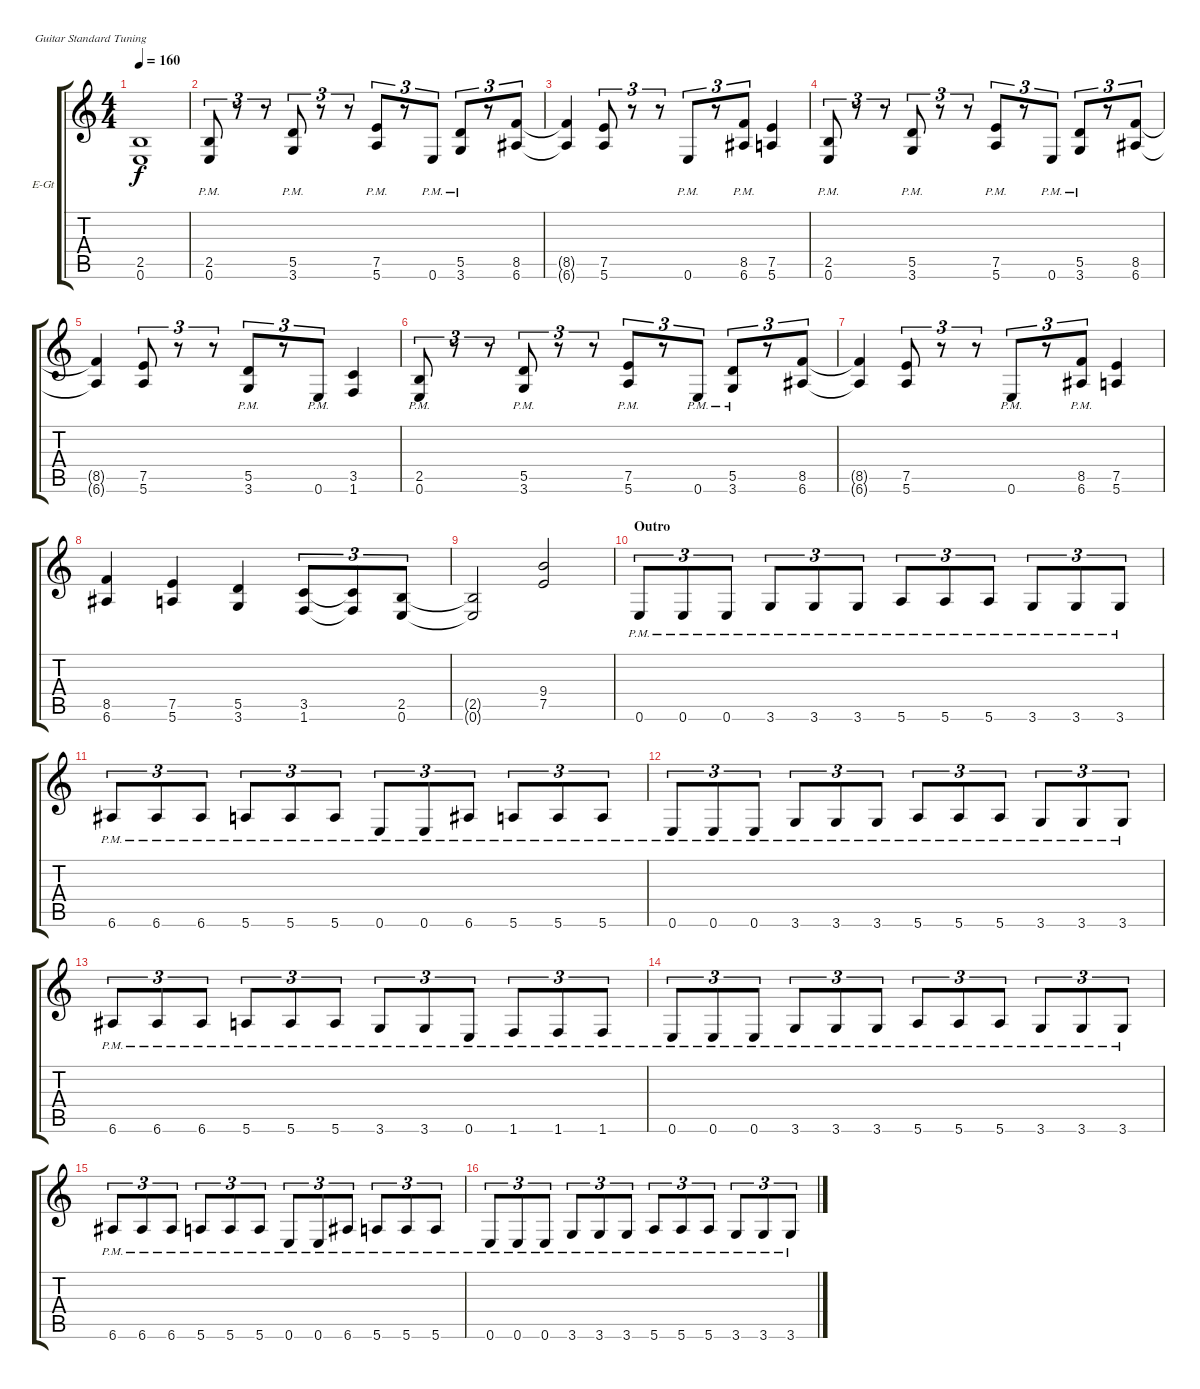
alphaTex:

\bracketExtendMode groupsimilarinstruments
\firstSystemTrackNameOrientation horizontal
\otherSystemsTrackNameOrientation horizontal
\track ("Lead 2" "E-Gt") {instrument distortionguitar}
\staff {score tabs}
\tuning (E4 B3 G3 D3 A2 E2)
\ts (4 4)
\tempo 160
\clef g2
\ks c
(2.5{t} 0.6{t}).1{dy f} |
(2.5{pm} 0.6{pm}).8{tu (3 2)} r.8{tu (3 2)} r.8{tu (3 2)} (5.5{pm} 3.6{pm}).8{tu (3 2)} r.8{tu (3 2)} r.8{tu (3 2)} (7.5{pm} 5.6{pm}).8{tu (3 2)} r.8{tu (3 2)} 0.6{pm}.8{tu (3 2)} (5.5{pm} 3.6{pm}).8{tu (3 2)} r.8{tu (3 2)} (8.5 6.6).8{tu (3 2)} |
(8.5{t} 6.6{t}).4 (7.5 5.6).8{tu (3 2)} r.8{tu (3 2)} r.8{tu (3 2)} 0.6{pm}.8{tu (3 2)} r.8{tu (3 2)} (8.5{pm} 6.6{pm}).8{tu (3 2)} (7.5 5.6).4 |
(2.5{pm} 0.6{pm}).8{tu (3 2)} r.8{tu (3 2)} r.8{tu (3 2)} (5.5{pm} 3.6{pm}).8{tu (3 2)} r.8{tu (3 2)} r.8{tu (3 2)} (7.5{pm} 5.6{pm}).8{tu (3 2)} r.8{tu (3 2)} 0.6{pm}.8{tu (3 2)} (5.5{pm} 3.6{pm}).8{tu (3 2)} r.8{tu (3 2)} (8.5 6.6).8{tu (3 2)} |
(8.5{t} 6.6{t}).4 (7.5 5.6).8{tu (3 2)} r.8{tu (3 2)} r.8{tu (3 2)} (5.5{pm} 3.6{pm}).8{tu (3 2)} r.8{tu (3 2)} 0.6{pm}.8{tu (3 2)} (3.5 1.6).4 |
(2.5{pm} 0.6{pm}).8{tu (3 2)} r.8{tu (3 2)} r.8{tu (3 2)} (5.5{pm} 3.6{pm}).8{tu (3 2)} r.8{tu (3 2)} r.8{tu (3 2)} (7.5{pm} 5.6{pm}).8{tu (3 2)} r.8{tu (3 2)} 0.6{pm}.8{tu (3 2)} (5.5{pm} 3.6{pm}).8{tu (3 2)} r.8{tu (3 2)} (8.5 6.6).8{tu (3 2)} |
(8.5{t} 6.6{t}).4 (7.5 5.6).8{tu (3 2)} r.8{tu (3 2)} r.8{tu (3 2)} 0.6{pm}.8{tu (3 2)} r.8{tu (3 2)} (8.5{pm} 6.6{pm}).8{tu (3 2)} (7.5 5.6).4 |
(8.5 6.6).4 (7.5 5.6).4 (5.5 3.6).4 (3.5 1.6).8{tu (3 2)} (3.5{t} 1.6{t}).8{tu (3 2)} (2.5 0.6).8{tu (3 2)} |
(2.5{t} 0.6{t}).2 (9.4 7.5).2 |
\section ("" "Outro")
0.6{pm}.8{tu (3 2)} 0.6{pm}.8{tu (3 2)} 0.6{pm}.8{tu (3 2)} 3.6{pm}.8{tu (3 2)} 3.6{pm}.8{tu (3 2)} 3.6{pm}.8{tu (3 2)} 5.6{pm}.8{tu (3 2)} 5.6{pm}.8{tu (3 2)} 5.6{pm}.8{tu (3 2)} 3.6{pm}.8{tu (3 2)} 3.6{pm}.8{tu (3 2)} 3.6{pm}.8{tu (3 2)} |
6.6{pm}.8{tu (3 2)} 6.6{pm}.8{tu (3 2)} 6.6{pm}.8{tu (3 2)} 5.6{pm}.8{tu (3 2)} 5.6{pm}.8{tu (3 2)} 5.6{pm}.8{tu (3 2)} 0.6{pm}.8{tu (3 2)} 0.6{pm}.8{tu (3 2)} 6.6{pm}.8{tu (3 2)} 5.6{pm}.8{tu (3 2)} 5.6{pm}.8{tu (3 2)} 5.6{pm}.8{tu (3 2)} |
0.6{pm}.8{tu (3 2)} 0.6{pm}.8{tu (3 2)} 0.6{pm}.8{tu (3 2)} 3.6{pm}.8{tu (3 2)} 3.6{pm}.8{tu (3 2)} 3.6{pm}.8{tu (3 2)} 5.6{pm}.8{tu (3 2)} 5.6{pm}.8{tu (3 2)} 5.6{pm}.8{tu (3 2)} 3.6{pm}.8{tu (3 2)} 3.6{pm}.8{tu (3 2)} 3.6{pm}.8{tu (3 2)} |
6.6{pm}.8{tu (3 2)} 6.6{pm}.8{tu (3 2)} 6.6{pm}.8{tu (3 2)} 5.6{pm}.8{tu (3 2)} 5.6{pm}.8{tu (3 2)} 5.6{pm}.8{tu (3 2)} 3.6{pm}.8{tu (3 2)} 3.6{pm}.8{tu (3 2)} 0.6{pm}.8{tu (3 2)} 1.6{pm}.8{tu (3 2)} 1.6{pm}.8{tu (3 2)} 1.6{pm}.8{tu (3 2)} |
0.6{pm}.8{tu (3 2)} 0.6{pm}.8{tu (3 2)} 0.6{pm}.8{tu (3 2)} 3.6{pm}.8{tu (3 2)} 3.6{pm}.8{tu (3 2)} 3.6{pm}.8{tu (3 2)} 5.6{pm}.8{tu (3 2)} 5.6{pm}.8{tu (3 2)} 5.6{pm}.8{tu (3 2)} 3.6{pm}.8{tu (3 2)} 3.6{pm}.8{tu (3 2)} 3.6{pm}.8{tu (3 2)} |
6.6{pm}.8{tu (3 2)} 6.6{pm}.8{tu (3 2)} 6.6{pm}.8{tu (3 2)} 5.6{pm}.8{tu (3 2)} 5.6{pm}.8{tu (3 2)} 5.6{pm}.8{tu (3 2)} 0.6{pm}.8{tu (3 2)} 0.6{pm}.8{tu (3 2)} 6.6{pm}.8{tu (3 2)} 5.6{pm}.8{tu (3 2)} 5.6{pm}.8{tu (3 2)} 5.6{pm}.8{tu (3 2)} |
0.6{pm}.8{tu (3 2)} 0.6{pm}.8{tu (3 2)} 0.6{pm}.8{tu (3 2)} 3.6{pm}.8{tu (3 2)} 3.6{pm}.8{tu (3 2)} 3.6{pm}.8{tu (3 2)} 5.6{pm}.8{tu (3 2)} 5.6{pm}.8{tu (3 2)} 5.6{pm}.8{tu (3 2)} 3.6{pm}.8{tu (3 2)} 3.6{pm}.8{tu (3 2)} 3.6{pm}.8{tu (3 2)}
